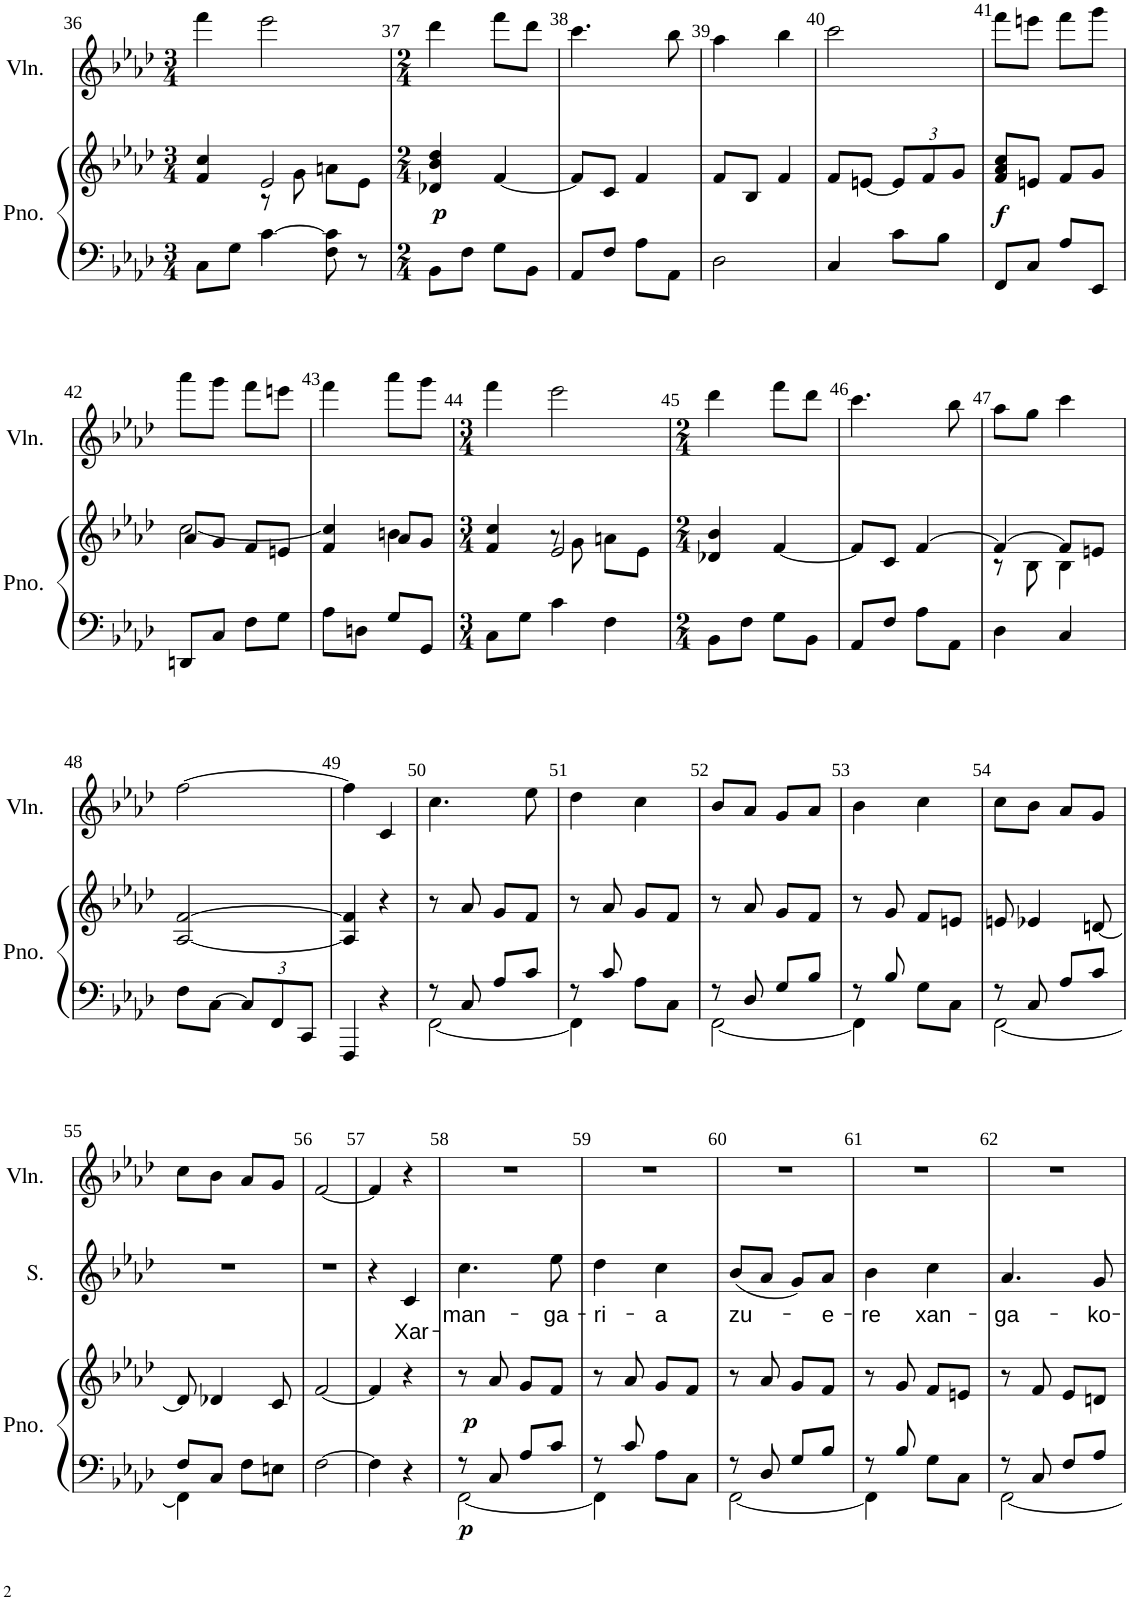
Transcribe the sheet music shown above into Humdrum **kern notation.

**kern	**kern	**dynam	**kern	**text	**kern
*part3	*part3	*part3	*part2	*part2	*part1
*staff4	*staff3	*staff3/4	*staff2	*staff2	*staff1
*I"Piano	*	*	*I"Soprano	*	*I"Violon
*I'Pno.	*	*	*I'S.	*	*I'Vln.
!!LO:PB:g=z
*clefF4	*clefG2	*	*clefG2	*	*clefG2
*k[b-e-a-d-]	*k[b-e-a-d-]	*	*k[b-e-a-d-]	*	*k[b-e-a-d-]
*M3/4	*M3/4	*	*M3/4	*	*M3/4
=36	=36	=36	=36	=36	=36
*	*^	*	*	*	*
8C\L	4f/ 4cc/	4ryy	.	2.r	.	4fff\
8G\J	.	.	.	.	.	.
[4c\	2e-/	8r	.	.	.	2eee-\
.	.	8g\	.	.	.	.
8F\ 8c\]	.	8an\L	.	.	.	.
8r	.	8e-\J	.	.	.	.
*	*v	*v	*	*	*	*
=37	=37	=37	=37	=37	=37
*M2/4	*M2/4	*	*M2/4	*	*M2/4
*	*^	*	*	*	*
!	!	!	!LO:DY:b	!	!	!
*	*v	*v	*	*	*	*
8BB-\L	4d-X/ 4b-/ 4dd-/	p	2r	.	4ddd-\
8F\J	.	.	.	.	.
8G\L	[4f/	.	.	.	8fff\L
8BB-\J	.	.	.	.	8ddd-\J
=38	=38	=38	=38	=38	=38
8AA-/L	8f/L]	.	2r	.	4.ccc\
8F/J	8c/J	.	.	.	.
8A-\L	4f/	.	.	.	.
8AA-\J	.	.	.	.	8bb-\
=39	=39	=39	=39	=39	=39
2D-\	8f/L	.	2r	.	4aa-\
.	8B-/J	.	.	.	.
.	4f/	.	.	.	4bb-\
=40	=40	=40	=40	=40	=40
4C/	8f/L	.	2r	.	2ccc\
.	[8en/J	.	.	.	.
*	*Xbrackettup	*	*	*	*
8c\L	12e/L]	.	.	.	.
.	12f/	.	.	.	.
8B-\J	.	.	.	.	.
.	12g/J	.	.	.	.
=41	=41	=41	=41	=41	=41
!	!	!LO:DY:a=2	!	!	!
8FF/L	8f/ 8a-/ 8cc/L	f	2r	.	8fff\L
8C/J	8en/J	.	.	.	8eeen\J
8A-/L	8f/L	.	.	.	8fff\L
8EE-/J	8g/J	.	.	.	8ggg\J
!!LO:LB:g=z
=42	=42	=42	=42	=42	=42
*	*^	*	*	*	*
8DDn/L	8a-/L	[2cc\	.	2r	.	8aaa-\L
8C/J	8g/J	.	.	.	.	8ggg\J
8F\L	8f/L	.	.	.	.	8fff\L
8G\J	8en/J	.	.	.	.	8eeen\J
=43	=43	=43	=43	=43	=43	=43
8A-\L	4f/ 4cc/]	4ryy	.	2r	.	4fff\
8Dn\J	.	.	.	.	.	.
8G/L	8a-/L	4bn\	.	.	.	8aaa-\L
8GG/J	8g/J	.	.	.	.	8ggg\J
=44	=44	=44	=44	=44	=44	=44
*M3/4	*M3/4	*	*	*M3/4	*	*M3/4
8C\L	4f/ 4cc/	4.ryy	.	2.r	.	4fff\
8G\J	.	.	.	.	.	.
4c\	2e-/	.	.	.	.	2eee-\
.	.	8g\	.	.	.	.
4F\	.	8an\L	.	.	.	.
.	.	8e-\J	.	.	.	.
*	*v	*v	*	*	*	*
=45	=45	=45	=45	=45	=45
*M2/4	*M2/4	*	*M2/4	*	*M2/4
8BB-\L	4d-X/ 4b-/	.	2r	.	4ddd-\
8F\J	.	.	.	.	.
8G\L	[4f/	.	.	.	8fff\L
8BB-\J	.	.	.	.	8ddd-\J
=46	=46	=46	=46	=46	=46
8AA-/L	8f/L]	.	2r	.	4.ccc\
8F/J	8c/J	.	.	.	.
8A-\L	[4f/	.	.	.	.
8AA-\J	.	.	.	.	8bb-\
=47	=47	=47	=47	=47	=47
*	*^	*	*	*	*
4D-\	4f/_	8r	.	2r	.	8aa-\L
.	.	8B-\	.	.	.	8gg\J
4C/	8f/L]	4B-\	.	.	.	4ccc\
.	8en/J	.	.	.	.	.
*	*v	*v	*	*	*	*
!!LO:LB:g=z
=48	=48	=48	=48	=48	=48
8F\L	[2A-/ [2f/	.	2r	.	[2ff\
[8C\J	.	.	.	.	.
*Xbrackettup	*	*	*	*	*
12C/L]	.	.	.	.	.
12FF/	.	.	.	.	.
12CC/J	.	.	.	.	.
=49	=49	=49	=49	=49	=49
4FFF/	4A-/] 4f/]	.	2r	.	4ff\]
4r	4r	.	.	.	4c/
=50	=50	=50	=50	=50	=50
*^	*	*	*	*	*
8r	[2FF\	8r	.	2r	.	4.cc\
8C/	.	8a-/	.	.	.	.
8A-/L	.	8g/L	.	.	.	.
8c/J	.	8f/J	.	.	.	8ee-\
=51	=51	=51	=51	=51	=51	=51
8r	4FF\]	8r	.	2r	.	4dd-\
8c/	.	8a-/	.	.	.	.
8A-\L	4ryy	8g/L	.	.	.	4cc\
8C\J	.	8f/J	.	.	.	.
=52	=52	=52	=52	=52	=52	=52
8r	[2FF\	8r	.	2r	.	8b-/L
8D-/	.	8a-/	.	.	.	8a-/J
8G/L	.	8g/L	.	.	.	8g/L
8B-/J	.	8f/J	.	.	.	8a-/J
=53	=53	=53	=53	=53	=53	=53
8r	4FF\]	8r	.	2r	.	4b-\
8B-/	.	8g/	.	.	.	.
8G\L	4ryy	8f/L	.	.	.	4cc\
8C\J	.	8en/J	.	.	.	.
=54	=54	=54	=54	=54	=54	=54
8r	[2FF\	8en/	.	2r	.	8cc\L
8C/	.	4e-X/	.	.	.	8b-\J
8A-/L	.	.	.	.	.	8a-/L
8c/J	.	[8dn/	.	.	.	8g/J
!!LO:LB:g=z
=55	=55	=55	=55	=55	=55	=55
8F/L	4FF\]	8d/]	.	2r	.	8cc\L
8C/J	.	4d-X/	.	.	.	8b-\J
8F\L	4ryy	.	.	.	.	8a-/L
8En\J	.	8c/	.	.	.	8g/J
*v	*v	*	*	*	*	*
=56	=56	=56	=56	=56	=56
[2F\	[2f/	.	2r	.	[2f/
=57	=57	=57	=57	=57	=57
4F\]	4f/]	.	4r	.	4f/]
!	!	!	!	!LO:LY:b	!
4r	4r	.	4c/	Xar-	4r
=58	=58	=58	=58	=58	=58
*^	*	*	*	*	*
!	!	!	!LO:DY:b=2	!	!LO:LY:b	!
!	!	!	!LO:DY:n=1:b	!	!	!
8r	[2FF\	8r	p p	4.cc\	-man-	2r
8C/	.	8a-/	.	.	.	.
8A-/L	.	8g/L	.	.	.	.
!	!	!	!	!	!LO:LY:b	!
8c/J	.	8f/J	.	8ee-\	-ga-	.
=59	=59	=59	=59	=59	=59	=59
!	!	!	!	!	!LO:LY:b	!
8r	4FF\]	8r	.	4dd-\	-ri-	2r
8c/	.	8a-/	.	.	.	.
!	!	!	!	!	!LO:LY:b	!
8A-\L	4ryy	8g/L	.	4cc\	-a	.
8C\J	.	8f/J	.	.	.	.
=60	=60	=60	=60	=60	=60	=60
!	!	!	!	!	!LO:LY:b	!
8r	[2FF\	8r	.	(8b-/L	zu-	2r
8D-/	.	8a-/	.	8a-/J	.	.
8G/L	.	8g/L	.	8g/L)	.	.
!	!	!	!	!	!LO:LY:b	!
8B-/J	.	8f/J	.	8a-/J	-e-	.
=61	=61	=61	=61	=61	=61	=61
!	!	!	!	!	!LO:LY:b	!
8r	4FF\]	8r	.	4b-\	-re	2r
8B-/	.	8g/	.	.	.	.
!	!	!	!	!	!LO:LY:b	!
8G\L	4ryy	8f/L	.	4cc\	xan-	.
8C\J	.	8en/J	.	.	.	.
=62	=62	=62	=62	=62	=62	=62
!	!	!	!	!	!LO:LY:b	!
8r	[2FF\	8r	.	4.a-/	-ga-	2r
8C/	.	8f/	.	.	.	.
8F/L	.	8e-/L	.	.	.	.
!	!	!	!	!	!LO:LY:b	!
8A-/J	.	8dn/J	.	8g/	-ko-	.
*v	*v	*	*	*	*	*
=	=	=	=	=	=
*-	*-	*-	*-	*-	*-
